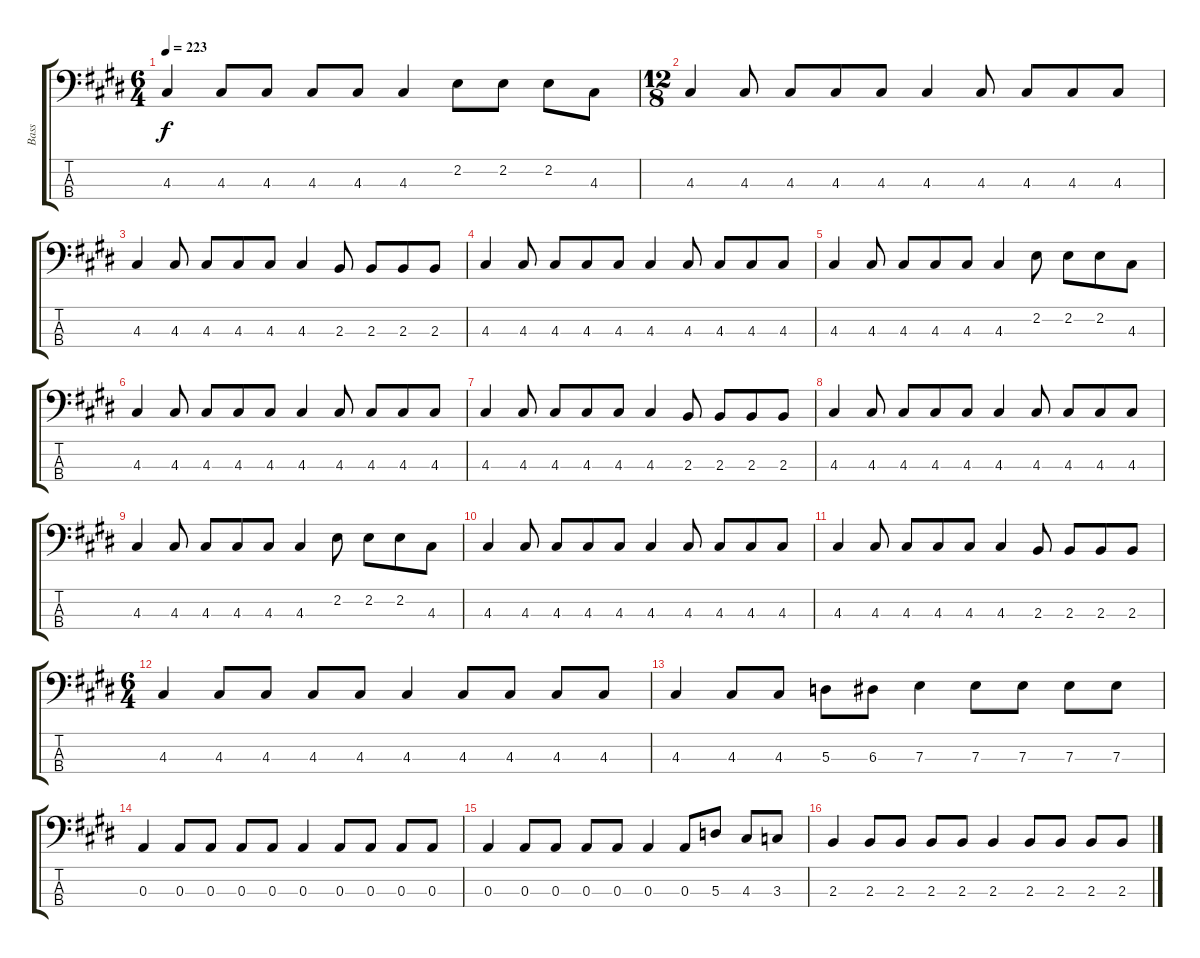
\track ("Bass" "Bass") {instrument electricbassfinger}
\staff {score tabs}
\tuning (G2 D2 A1 E1) {hide}
\ts (6 4)
\tempo 223
\clef f4
\ks e
4.3.4{dy f} 4.3.8 4.3.8 4.3.8 4.3.8 4.3.4 2.2.8 2.2.8 2.2.8 4.3.8 |
\ts (12 8)
4.3.4 4.3.8 4.3.8 4.3.8 4.3.8 4.3.4 4.3.8 4.3.8 4.3.8 4.3.8 |
4.3.4 4.3.8 4.3.8 4.3.8 4.3.8 4.3.4 2.3.8 2.3.8 2.3.8 2.3.8 |
4.3.4 4.3.8 4.3.8 4.3.8 4.3.8 4.3.4 4.3.8 4.3.8 4.3.8 4.3.8 |
4.3.4 4.3.8 4.3.8 4.3.8 4.3.8 4.3.4 2.2.8 2.2.8 2.2.8 4.3.8 |
4.3.4 4.3.8 4.3.8 4.3.8 4.3.8 4.3.4 4.3.8 4.3.8 4.3.8 4.3.8 |
4.3.4 4.3.8 4.3.8 4.3.8 4.3.8 4.3.4 2.3.8 2.3.8 2.3.8 2.3.8 |
4.3.4 4.3.8 4.3.8 4.3.8 4.3.8 4.3.4 4.3.8 4.3.8 4.3.8 4.3.8 |
4.3.4 4.3.8 4.3.8 4.3.8 4.3.8 4.3.4 2.2.8 2.2.8 2.2.8 4.3.8 |
4.3.4 4.3.8 4.3.8 4.3.8 4.3.8 4.3.4 4.3.8 4.3.8 4.3.8 4.3.8 |
4.3.4 4.3.8 4.3.8 4.3.8 4.3.8 4.3.4 2.3.8 2.3.8 2.3.8 2.3.8 |
\ts (6 4)
4.3.4 4.3.8 4.3.8 4.3.8 4.3.8 4.3.4 4.3.8 4.3.8 4.3.8 4.3.8 |
4.3.4 4.3.8 4.3.8 5.3.8 6.3.8 7.3.4 7.3.8 7.3.8 7.3.8 7.3.8 |
0.3.4 0.3.8 0.3.8 0.3.8 0.3.8 0.3.4 0.3.8 0.3.8 0.3.8 0.3.8 |
0.3.4 0.3.8 0.3.8 0.3.8 0.3.8 0.3.4 0.3.8 5.3.8 4.3.8 3.3.8 |
2.3.4 2.3.8 2.3.8 2.3.8 2.3.8 2.3.4 2.3.8 2.3.8 2.3.8 2.3.8
